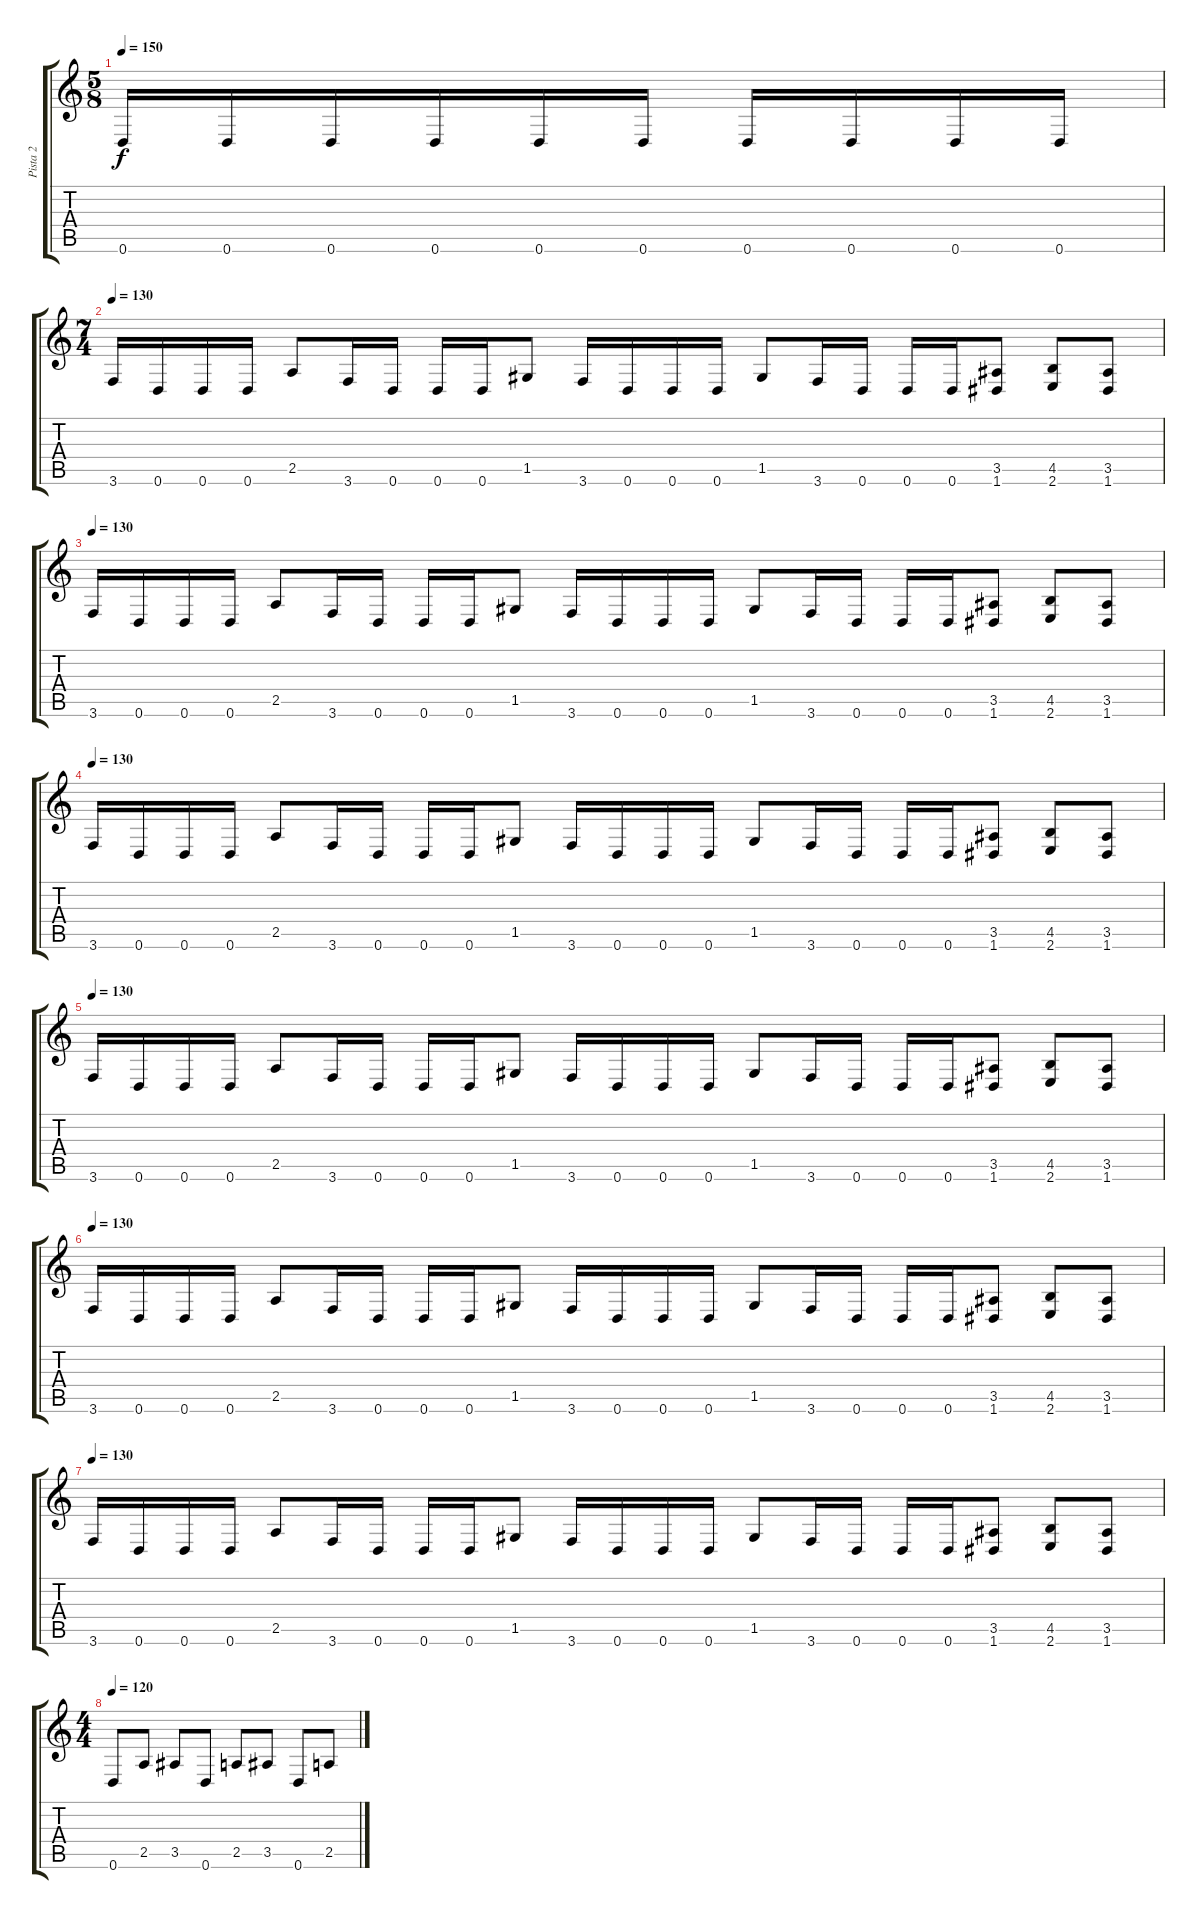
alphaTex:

\track ("Pista 2" "Pista 2") {instrument distortionguitar}
\staff {score tabs}
\tuning (D4 A3 F3 C3 G2 D2) {hide}
\ts (5 8)
\tempo 150
\clef g2
\ks c
0.6.16{dy f} 0.6.16 0.6.16 0.6.16 0.6.16 0.6.16 0.6.16 0.6.16 0.6.16 0.6.16 |
\ts (7 4)
\tempo 130
3.6.16 0.6.16 0.6.16 0.6.16 2.5.8 3.6.16 0.6.16 0.6.16 0.6.16 1.5.8 3.6.16 0.6.16 0.6.16 0.6.16 1.5.8 3.6.16 0.6.16 0.6.16 0.6.16 (3.5 1.6).8 (4.5 2.6).8 (3.5 1.6).8 |
\tempo 130
3.6.16 0.6.16 0.6.16 0.6.16 2.5.8 3.6.16 0.6.16 0.6.16 0.6.16 1.5.8 3.6.16 0.6.16 0.6.16 0.6.16 1.5.8 3.6.16 0.6.16 0.6.16 0.6.16 (3.5 1.6).8 (4.5 2.6).8 (3.5 1.6).8 |
\tempo 130
3.6.16 0.6.16 0.6.16 0.6.16 2.5.8 3.6.16 0.6.16 0.6.16 0.6.16 1.5.8 3.6.16 0.6.16 0.6.16 0.6.16 1.5.8 3.6.16 0.6.16 0.6.16 0.6.16 (3.5 1.6).8 (4.5 2.6).8 (3.5 1.6).8 |
\tempo 130
3.6.16 0.6.16 0.6.16 0.6.16 2.5.8 3.6.16 0.6.16 0.6.16 0.6.16 1.5.8 3.6.16 0.6.16 0.6.16 0.6.16 1.5.8 3.6.16 0.6.16 0.6.16 0.6.16 (3.5 1.6).8 (4.5 2.6).8 (3.5 1.6).8 |
\tempo 130
3.6.16 0.6.16 0.6.16 0.6.16 2.5.8 3.6.16 0.6.16 0.6.16 0.6.16 1.5.8 3.6.16 0.6.16 0.6.16 0.6.16 1.5.8 3.6.16 0.6.16 0.6.16 0.6.16 (3.5 1.6).8 (4.5 2.6).8 (3.5 1.6).8 |
\tempo 130
3.6.16 0.6.16 0.6.16 0.6.16 2.5.8 3.6.16 0.6.16 0.6.16 0.6.16 1.5.8 3.6.16 0.6.16 0.6.16 0.6.16 1.5.8 3.6.16 0.6.16 0.6.16 0.6.16 (3.5 1.6).8 (4.5 2.6).8 (3.5 1.6).8 |
\ts (4 4)
\tempo 120
0.6.8 2.5.8 3.5.8 0.6.8 2.5.8 3.5.8 0.6.8 2.5.8
